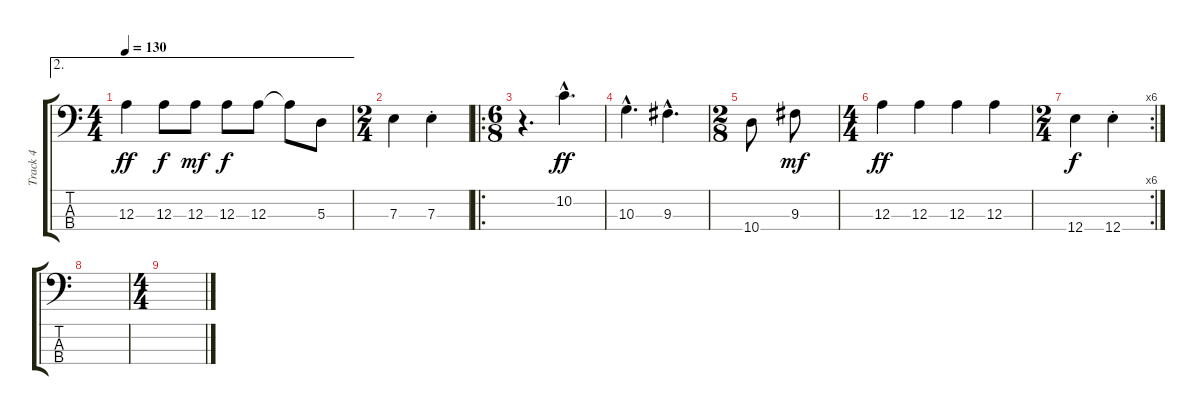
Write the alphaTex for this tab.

\track ("Track 4" "Track 4") {instrument electricbassfinger}
\staff {score tabs}
\tuning (G2 D2 A1 E1) {hide}
\ae 2
\ts (4 4)
\tempo 130
\clef f4
\ks c
12.3.4{dy ff} 12.3.8{dy f} 12.3.8{dy mf} 12.3.8{dy f} 12.3.8 12.3{t}.8 5.3.8 |
\ts (2 4)
7.3.4 7.3{st}.4 |
\ro
\ts (6 8)
r.4{d} 10.2{hac}.4{d dy ff} |
10.3{hac}.4{d} 9.3{hac}.4{d} |
\ts (2 8)
10.4.8 9.3.8{dy mf} |
\ts (4 4)
12.3.4{dy ff} 12.3.4 12.3.4 12.3.4 |
\rc 6
\ts (2 4)
12.4.4{dy f} 12.4{st}.4 |
|
\ts (4 4)
